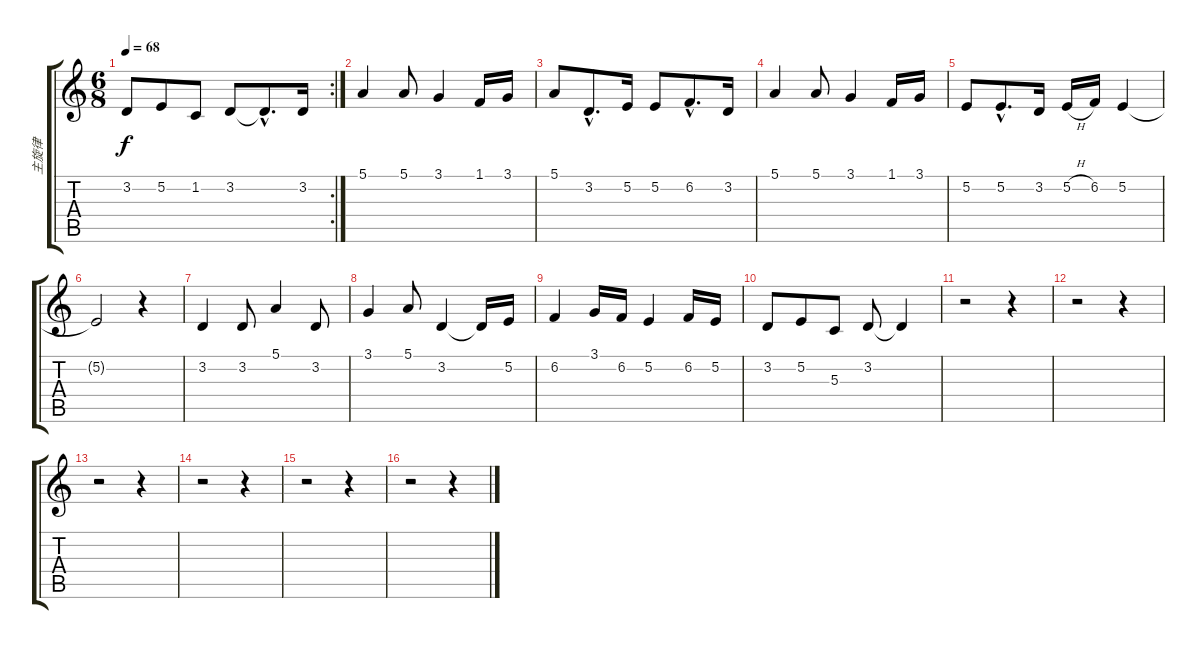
\track ("主旋律" "主旋律") {instrument whistle}
\staff {score tabs}
\tuning (E4 B3 G3 D3 A2 E2) {hide}
\rc 2
\ts (6 8)
\tempo 68
\clef g2
\ks c
3.2.8{dy f} 5.2.8 1.2.8 3.2.8 3.2{hac t}.8{d} 3.2.16 |
5.1.4 5.1.8 3.1.4 1.1.16 3.1.16 |
5.1.8 3.2{hac}.8{d} 5.2.16 5.2.8 6.2{hac}.8{d} 3.2.16 |
5.1.4 5.1.8 3.1.4 1.1.16 3.1.16 |
5.2.8 5.2{hac}.8{d} 3.2.16 5.2{h}.16 6.2.16 5.2.4 |
5.2{t}.2 r.4 |
3.2.4 3.2.8 5.1.4 3.2.8 |
3.1.4 5.1.8 3.2.4 3.2{t}.16 5.2.16 |
6.2.4 3.1.16 6.2.16 5.2.4 6.2.16 5.2.16 |
3.2.8 5.2.8 5.3.8 3.2.8 3.2{t}.4 |
r.2 r.4 |
r.2 r.4 |
r.2 r.4 |
r.2 r.4 |
r.2 r.4 |
r.2 r.4
